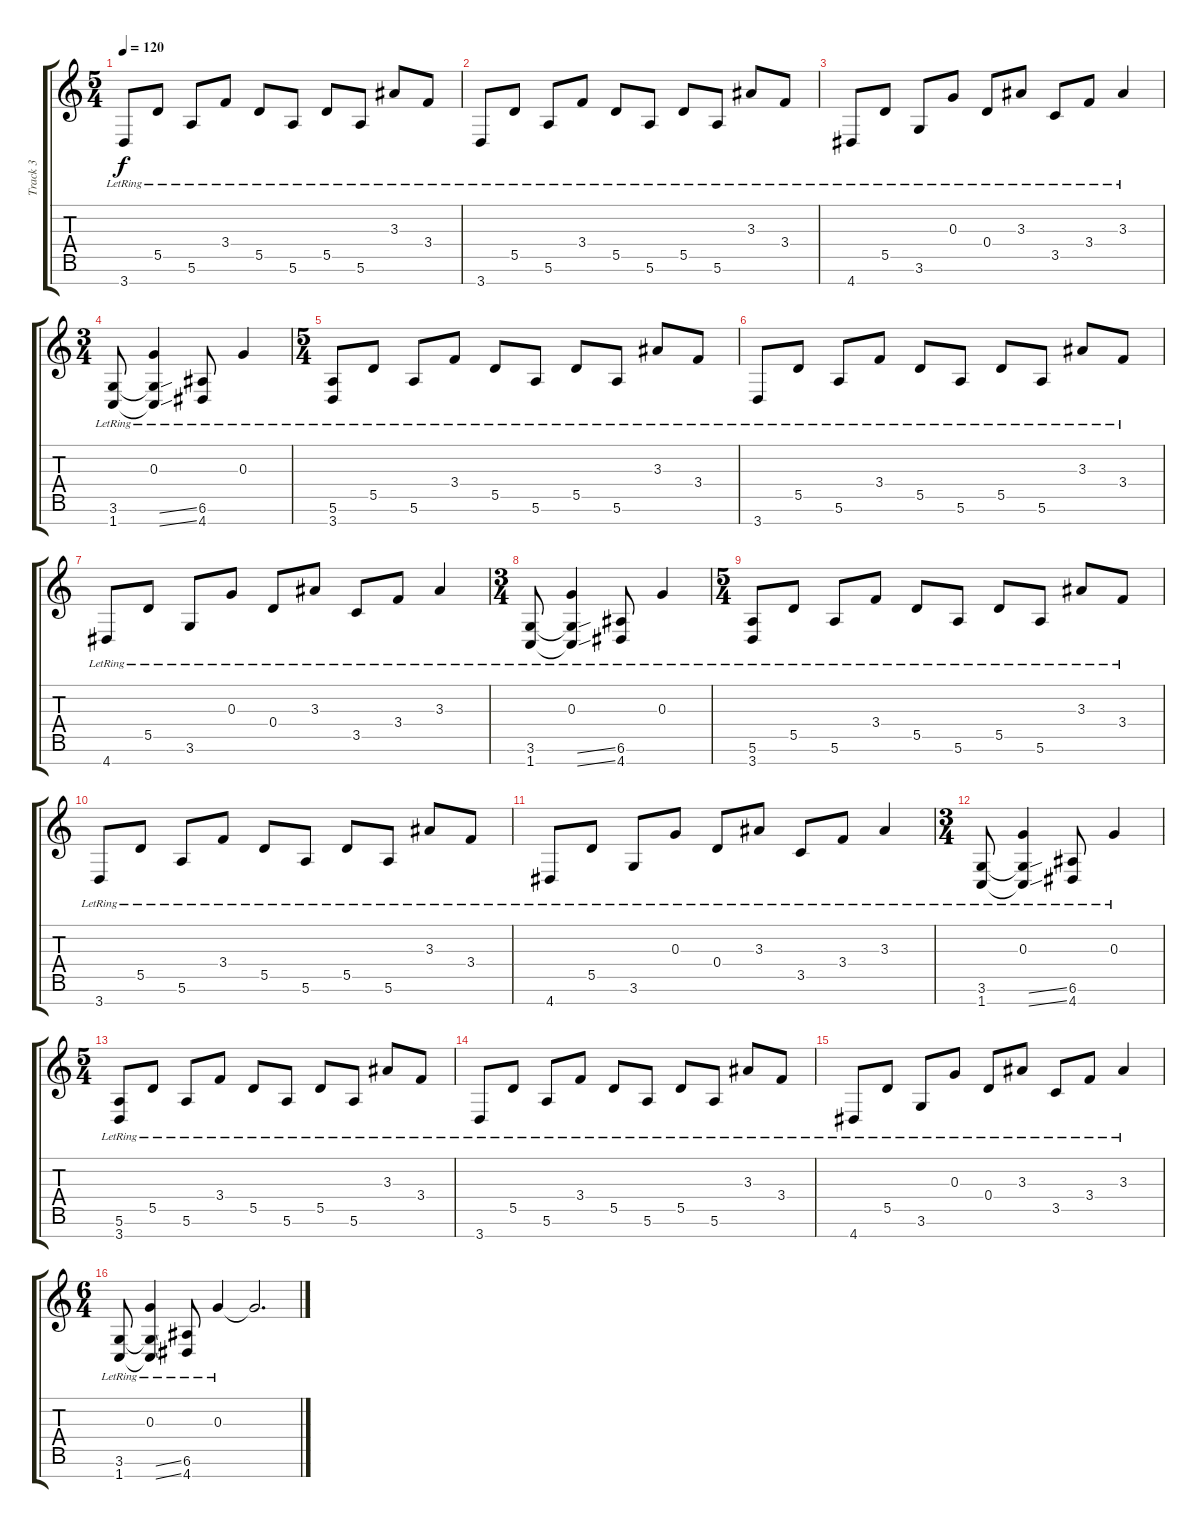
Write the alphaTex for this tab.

\track ("Track 3" "Track 3") {instrument acousticguitarsteel}
\staff {score tabs}
\tuning (E4 B3 G3 D3 A2 E2 B1) {hide}
\ts (5 4)
\tempo 120
\clef g2
\ks c
3.7{lr}.8{dy f instrument acousticguitarsteel} 5.5{lr}.8 5.6{lr}.8 3.4{lr}.8 5.5{lr}.8 5.6{lr}.8 5.5{lr}.8 5.6{lr}.8 3.3{lr}.8 3.4{lr}.8 |
3.7{lr}.8 5.5{lr}.8 5.6{lr}.8 3.4{lr}.8 5.5{lr}.8 5.6{lr}.8 5.5{lr}.8 5.6{lr}.8 3.3{lr}.8 3.4{lr}.8 |
4.7{lr}.8 5.5{lr}.8 3.6{lr}.8 0.3{lr}.8 0.4{lr}.8 3.3{lr}.8 3.5{lr}.8 3.4{lr}.8 3.3{lr}.4 |
\ts (3 4)
(3.6{lr} 1.7{lr}).8 (0.3{lr} 3.6{ss t} 1.7{ss t}).4 (6.6{lr} 4.7{lr}).8 0.3{lr}.4 |
\ts (5 4)
(5.6{lr} 3.7{lr}).8 5.5{lr}.8 5.6{lr}.8 3.4{lr}.8 5.5{lr}.8 5.6{lr}.8 5.5{lr}.8 5.6{lr}.8 3.3{lr}.8 3.4{lr}.8 |
3.7{lr}.8 5.5{lr}.8 5.6{lr}.8 3.4{lr}.8 5.5{lr}.8 5.6{lr}.8 5.5{lr}.8 5.6{lr}.8 3.3{lr}.8 3.4{lr}.8 |
4.7{lr}.8 5.5{lr}.8 3.6{lr}.8 0.3{lr}.8 0.4{lr}.8 3.3{lr}.8 3.5{lr}.8 3.4{lr}.8 3.3{lr}.4 |
\ts (3 4)
(3.6{lr} 1.7{lr}).8 (0.3{lr} 3.6{ss t} 1.7{ss t}).4 (6.6{lr} 4.7{lr}).8 0.3{lr}.4 |
\ts (5 4)
(5.6{lr} 3.7{lr}).8 5.5{lr}.8 5.6{lr}.8 3.4{lr}.8 5.5{lr}.8 5.6{lr}.8 5.5{lr}.8 5.6{lr}.8 3.3{lr}.8 3.4{lr}.8 |
3.7{lr}.8 5.5{lr}.8 5.6{lr}.8 3.4{lr}.8 5.5{lr}.8 5.6{lr}.8 5.5{lr}.8 5.6{lr}.8 3.3{lr}.8 3.4{lr}.8 |
4.7{lr}.8 5.5{lr}.8 3.6{lr}.8 0.3{lr}.8 0.4{lr}.8 3.3{lr}.8 3.5{lr}.8 3.4{lr}.8 3.3{lr}.4 |
\ts (3 4)
(3.6{lr} 1.7{lr}).8 (0.3{lr} 3.6{ss t} 1.7{ss t}).4 (6.6{lr} 4.7{lr}).8 0.3{lr}.4 |
\ts (5 4)
(5.6{lr} 3.7{lr}).8 5.5{lr}.8 5.6{lr}.8 3.4{lr}.8 5.5{lr}.8 5.6{lr}.8 5.5{lr}.8 5.6{lr}.8 3.3{lr}.8 3.4{lr}.8 |
3.7{lr}.8 5.5{lr}.8 5.6{lr}.8 3.4{lr}.8 5.5{lr}.8 5.6{lr}.8 5.5{lr}.8 5.6{lr}.8 3.3{lr}.8 3.4{lr}.8 |
4.7{lr}.8 5.5{lr}.8 3.6{lr}.8 0.3{lr}.8 0.4{lr}.8 3.3{lr}.8 3.5{lr}.8 3.4{lr}.8 3.3{lr}.4 |
\ts (6 4)
(3.6{lr} 1.7{lr}).8 (0.3{lr} 3.6{ss t} 1.7{ss t}).4 (6.6{lr} 4.7{lr}).8 0.3{lr}.4 0.3{t}.2{d}
